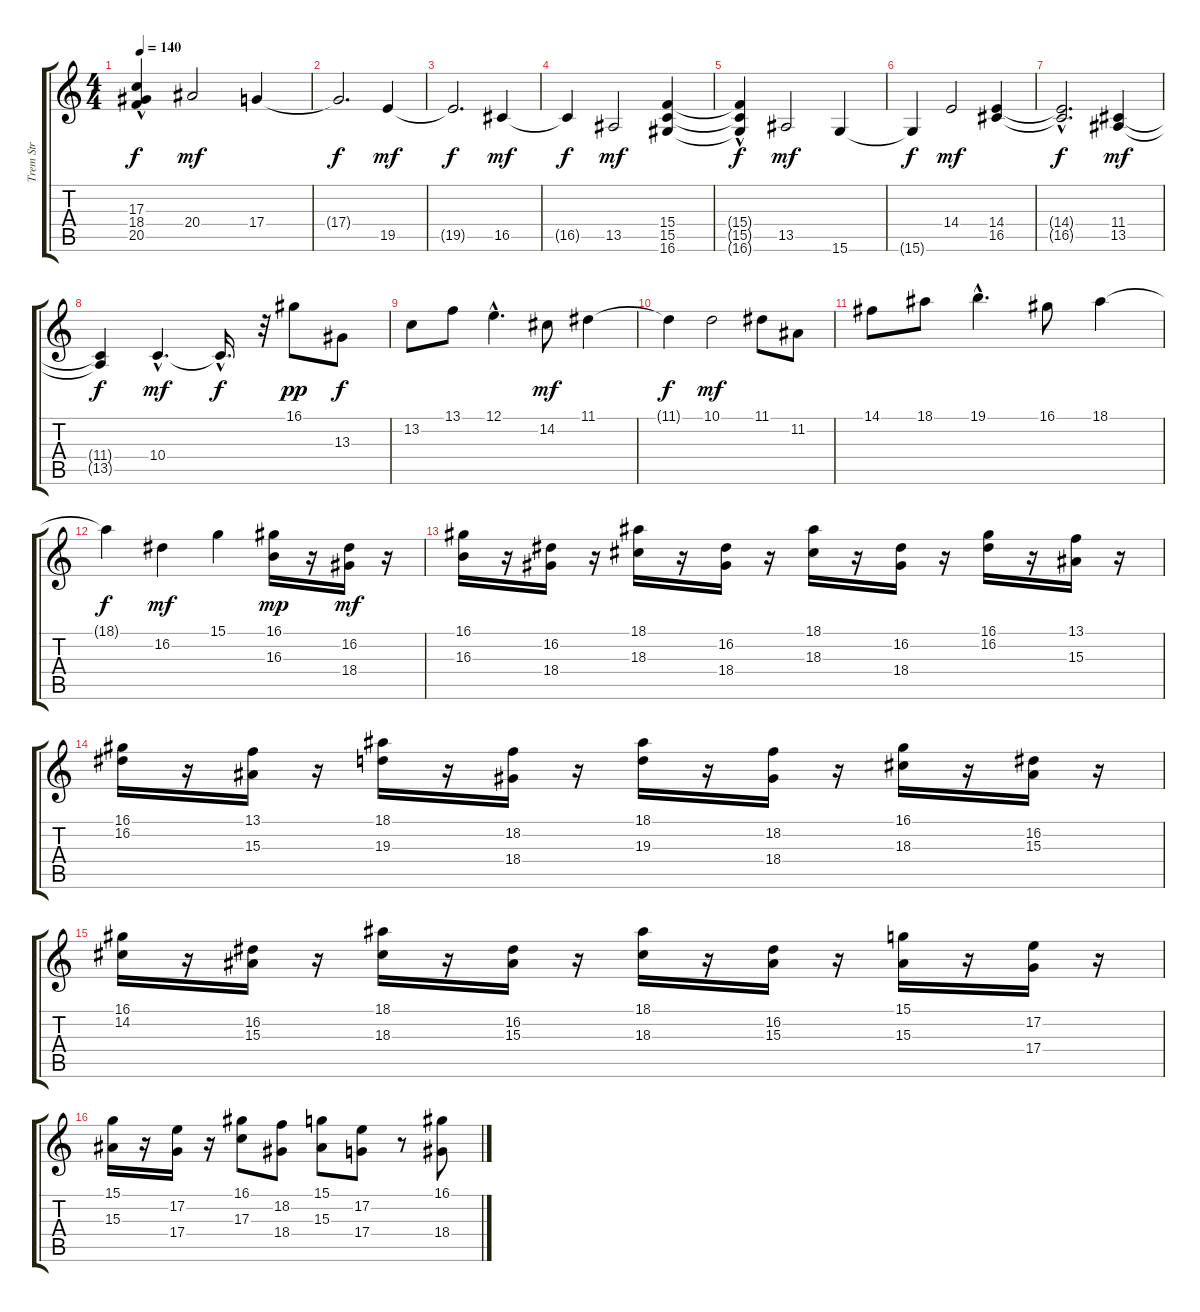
\track ("Trem Str" "Trem Str") {instrument tremolostrings}
\staff {score tabs}
\tuning (E4 B3 G3 D3 A2 E2) {hide}
\ts (4 4)
\tempo 140
\clef g2
\ks c
(17.3{t} 18.4{hac t} 20.5{t}).4{dy f} 20.4.2{dy mf} 17.4.4 |
17.4{t}.2{d dy f} 19.5.4{dy mf} |
19.5{t}.2{d dy f} 16.5.4{dy mf} |
16.5{t}.4{dy f} 13.5.2{dy mf} (15.4 15.5 16.6).4 |
(15.4{t} 15.5{t} 16.6{hac t}).4{dy f} 13.5.2{dy mf} 15.6.4 |
15.6{t}.4{dy f} 14.4.2{dy mf} (14.4 16.5).4 |
(14.4{t} 16.5{hac t}).2{d dy f} (11.4 13.5).4{dy mf} |
(11.4{t} 13.5{t}).4{dy f} 10.4{hac}.4{d dy mf} 10.4{hac t}.16{d dy f} r.32 16.1.8{dy pp} 13.3.8{dy f} |
13.2.8 13.1.8 12.1{hac}.4{d} 14.2.8{dy mf} 11.1.4 |
11.1{t}.4{dy f} 10.1.2{dy mf} 11.1.8 11.2.8 |
14.1.8 18.1.8 19.1{hac}.4{d} 16.1.8 18.1.4 |
18.1{t}.4{dy f} 16.2.4{dy mf} 15.1.4 (16.1 16.3).16{dy mp} r.16 (16.2 18.4).16{dy mf} r.16 |
(16.1 16.3).16 r.16 (16.2 18.4).16 r.16 (18.1 18.3).16 r.16 (16.2 18.4).16 r.16 (18.1 18.3).16 r.16 (16.2 18.4).16 r.16 (16.1 16.2).16 r.16 (13.1 15.3).16 r.16 |
(16.1 16.2).16 r.16 (13.1 15.3).16 r.16 (18.1 19.3).16 r.16 (18.2 18.4).16 r.16 (18.1 19.3).16 r.16 (18.2 18.4).16 r.16 (16.1 18.3).16 r.16 (16.2 15.3).16 r.16 |
(16.1 14.2).16 r.16 (16.2 15.3).16 r.16 (18.1 18.3).16 r.16 (16.2 15.3).16 r.16 (18.1 18.3).16 r.16 (16.2 15.3).16 r.16 (15.1 15.3).16 r.16 (17.2 17.4).16 r.16 |
(15.1 15.3).16 r.16 (17.2 17.4).16 r.16 (16.1 17.3).8 (18.2 18.4).8 (15.1 15.3).8 (17.2 17.4).8 r.8 (16.1 18.4).8
